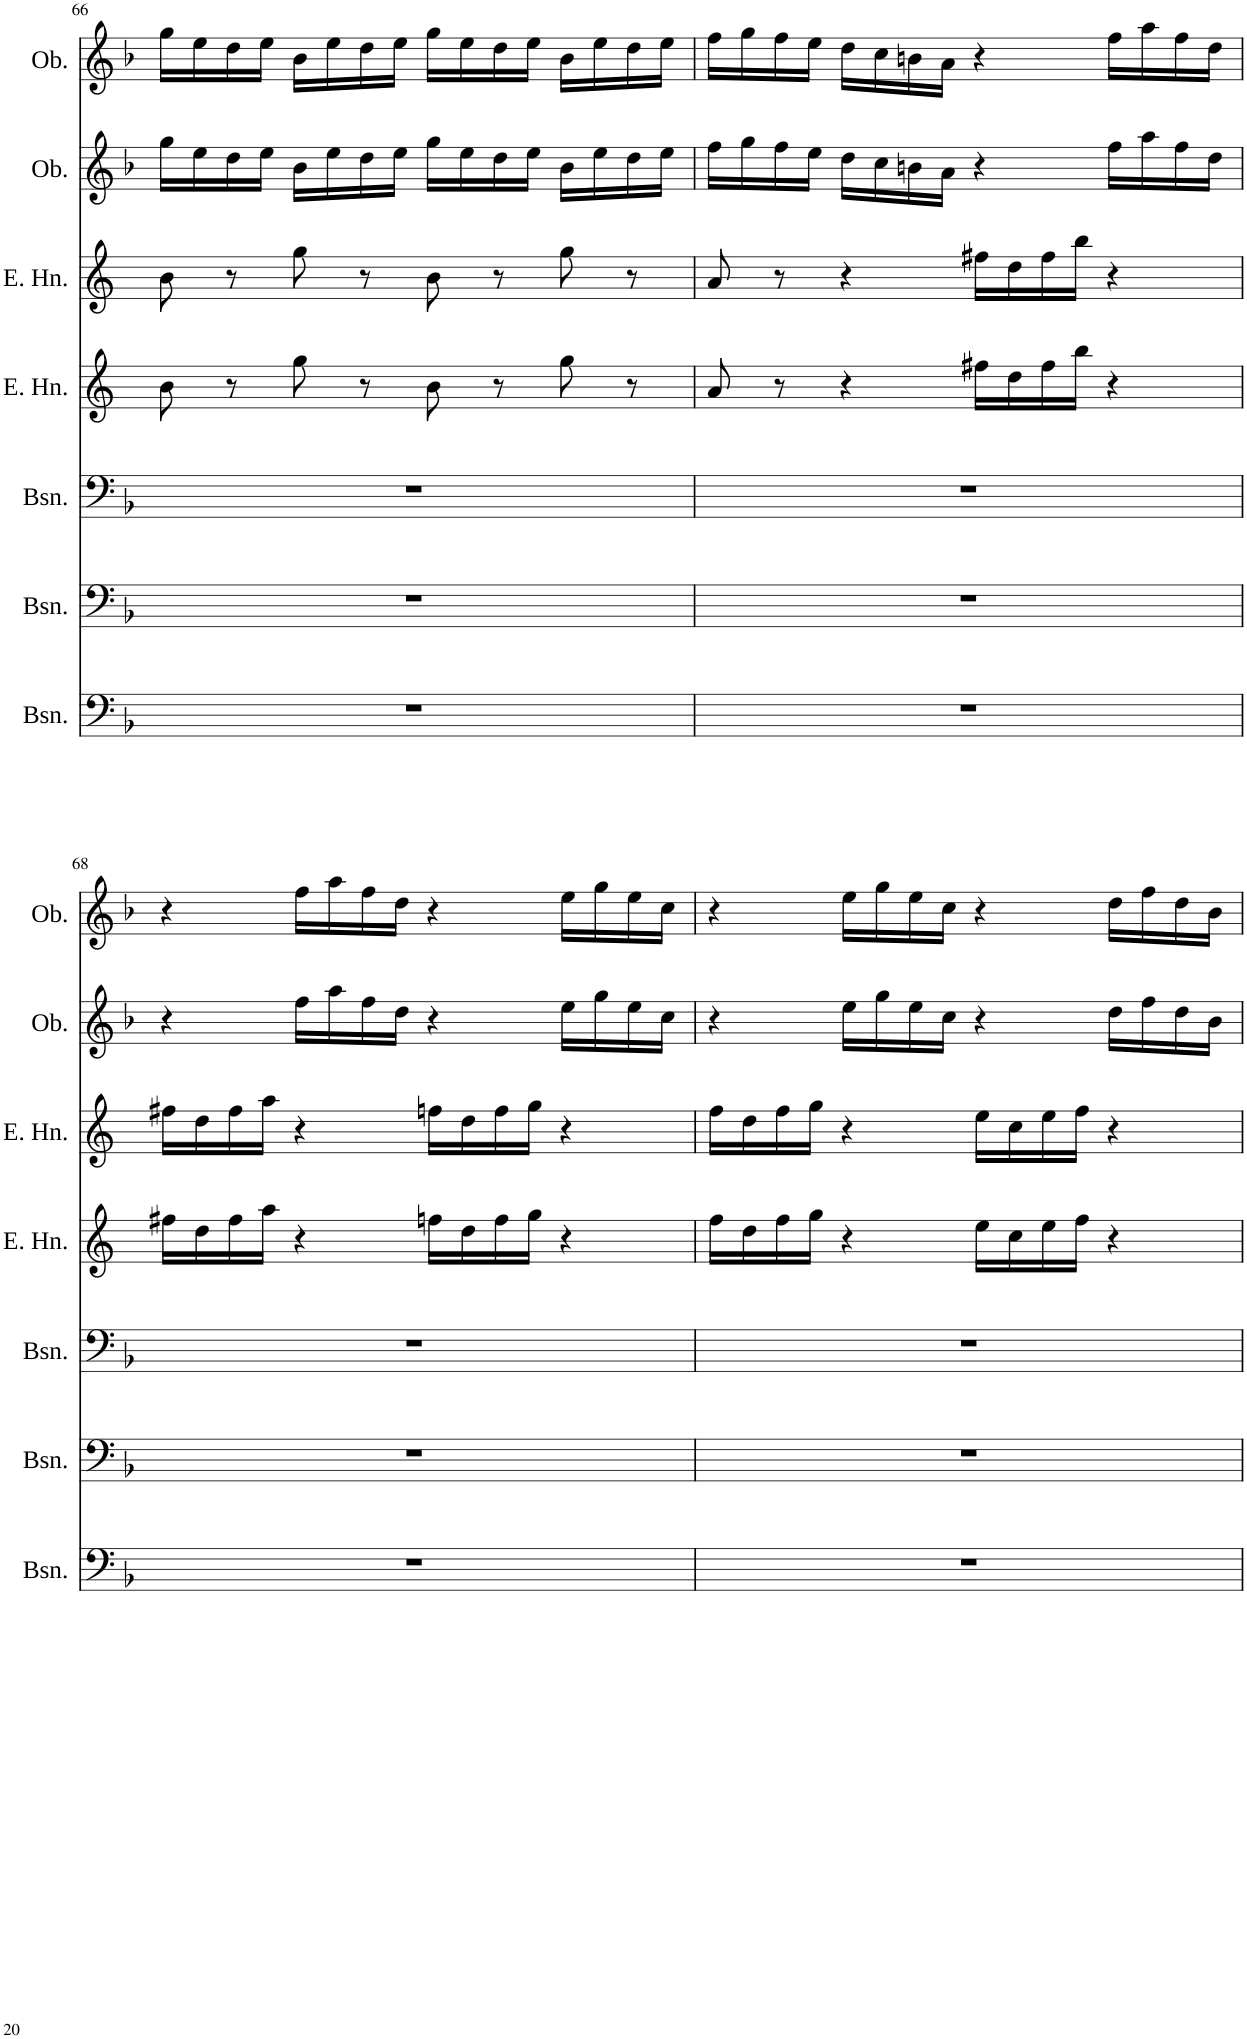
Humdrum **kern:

**kern	**kern	**kern	**kern	**kern	**kern	**kern
*part7	*part6	*part5	*part4	*part3	*part2	*part1
*staff7	*staff6	*staff5	*staff4	*staff3	*staff2	*staff1
*I"Bassoon	*I"Bassoon	*I"Bassoon	*I"English Horn	*I"English Horn	*I"Oboe	*I"Oboe
*I'Bsn.	*I'Bsn.	*I'Bsn.	*I'E. Hn.	*I'E. Hn.	*I'Ob.	*I'Ob.
!!LO:PB:g=z
*clefF4	*clefF4	*clefF4	*clefG2	*clefG2	*clefG2	*clefG2
*	*	*	*Trd4c7	*Trd4c7	*	*
*k[b-]	*k[b-]	*k[b-]	*k[]	*k[]	*k[b-]	*k[b-]
*M4/4	*M4/4	*M4/4	*M4/4	*M4/4	*M4/4	*M4/4
*met(c)	*met(c)	*met(c)	*met(c)	*met(c)	*met(c)	*met(c)
=66	=66	=66	=66	=66	=66	=66
1r	1r	1r	8b\	8b\	16gg\LL	16gg\LL
.	.	.	.	.	16ee\	16ee\
.	.	.	8r	8r	16dd\	16dd\
.	.	.	.	.	16ee\JJ	16ee\JJ
.	.	.	8gg\	8gg\	16b-\LL	16b-\LL
.	.	.	.	.	16ee\	16ee\
.	.	.	8r	8r	16dd\	16dd\
.	.	.	.	.	16ee\JJ	16ee\JJ
.	.	.	8b\	8b\	16gg\LL	16gg\LL
.	.	.	.	.	16ee\	16ee\
.	.	.	8r	8r	16dd\	16dd\
.	.	.	.	.	16ee\JJ	16ee\JJ
.	.	.	8gg\	8gg\	16b-\LL	16b-\LL
.	.	.	.	.	16ee\	16ee\
.	.	.	8r	8r	16dd\	16dd\
.	.	.	.	.	16ee\JJ	16ee\JJ
=67	=67	=67	=67	=67	=67	=67
1r	1r	1r	8a/	8a/	16ff\LL	16ff\LL
.	.	.	.	.	16gg\	16gg\
.	.	.	8r	8r	16ff\	16ff\
.	.	.	.	.	16ee\JJ	16ee\JJ
.	.	.	4r	4r	16dd\LL	16dd\LL
.	.	.	.	.	16cc\	16cc\
.	.	.	.	.	16bn\	16bn\
.	.	.	.	.	16a\JJ	16a\JJ
.	.	.	16ff#X\LL	16ff#X\LL	4r	4r
.	.	.	16dd\	16dd\	.	.
.	.	.	16ff#\	16ff#\	.	.
.	.	.	16bb\JJ	16bb\JJ	.	.
.	.	.	4r	4r	16ff\LL	16ff\LL
.	.	.	.	.	16aa\	16aa\
.	.	.	.	.	16ff\	16ff\
.	.	.	.	.	16dd\JJ	16dd\JJ
!!LO:LB:g=z
=68	=68	=68	=68	=68	=68	=68
1r	1r	1r	16ff#X\LL	16ff#X\LL	4r	4r
.	.	.	16dd\	16dd\	.	.
.	.	.	16ff#\	16ff#\	.	.
.	.	.	16aa\JJ	16aa\JJ	.	.
.	.	.	4r	4r	16ff\LL	16ff\LL
.	.	.	.	.	16aa\	16aa\
.	.	.	.	.	16ff\	16ff\
.	.	.	.	.	16dd\JJ	16dd\JJ
.	.	.	16ffn\LL	16ffn\LL	4r	4r
.	.	.	16dd\	16dd\	.	.
.	.	.	16ff\	16ff\	.	.
.	.	.	16gg\JJ	16gg\JJ	.	.
.	.	.	4r	4r	16ee\LL	16ee\LL
.	.	.	.	.	16gg\	16gg\
.	.	.	.	.	16ee\	16ee\
.	.	.	.	.	16cc\JJ	16cc\JJ
=69	=69	=69	=69	=69	=69	=69
1r	1r	1r	16ff\LL	16ff\LL	4r	4r
.	.	.	16dd\	16dd\	.	.
.	.	.	16ff\	16ff\	.	.
.	.	.	16gg\JJ	16gg\JJ	.	.
.	.	.	4r	4r	16ee\LL	16ee\LL
.	.	.	.	.	16gg\	16gg\
.	.	.	.	.	16ee\	16ee\
.	.	.	.	.	16cc\JJ	16cc\JJ
.	.	.	16ee\LL	16ee\LL	4r	4r
.	.	.	16cc\	16cc\	.	.
.	.	.	16ee\	16ee\	.	.
.	.	.	16ff\JJ	16ff\JJ	.	.
.	.	.	4r	4r	16dd\LL	16dd\LL
.	.	.	.	.	16ff\	16ff\
.	.	.	.	.	16dd\	16dd\
.	.	.	.	.	16b-\JJ	16b-\JJ
=	=	=	=	=	=	=
*-	*-	*-	*-	*-	*-	*-
